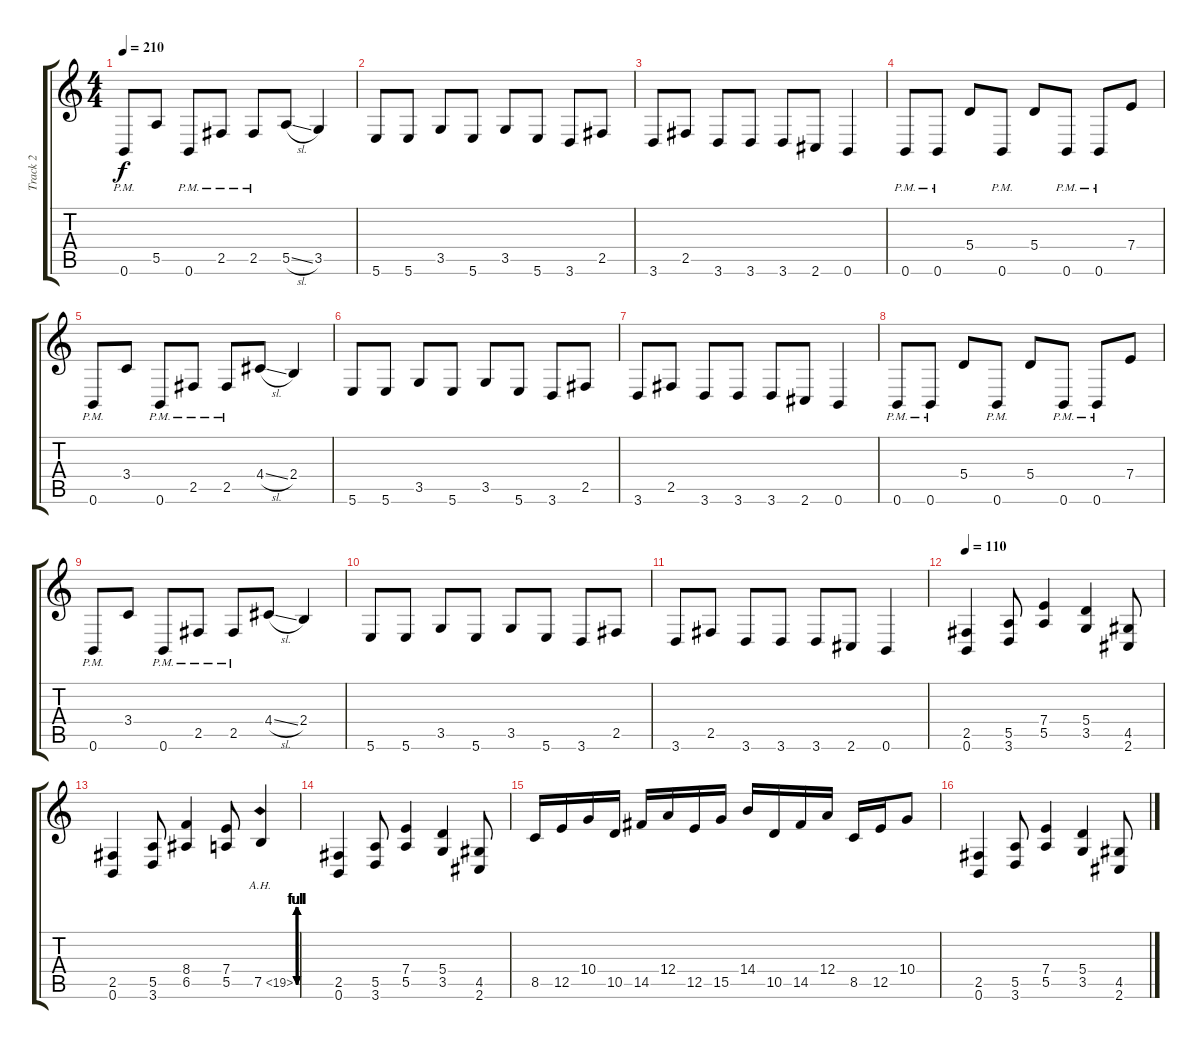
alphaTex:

\track ("Track 2" "Track 2") {instrument distortionguitar}
\staff {score tabs}
\tuning (B3 Gb3 D3 A2 E2 B1) {hide}
\ts (4 4)
\tempo 210
\clef g2
\ks c
0.6{pm}.8{dy f} 5.5.8 0.6{pm}.8 2.5{pm}.8 2.5{pm}.8 5.5{sl}.8 3.5.4 |
5.6.8 5.6.8 3.5.8 5.6.8 3.5.8 5.6.8 3.6.8 2.5.8 |
3.6.8 2.5.8 3.6.8 3.6.8 3.6.8 2.6.8 0.6.4 |
0.6{pm}.8 0.6{pm}.8 5.4.8 0.6{pm}.8 5.4.8 0.6{pm}.8 0.6{pm}.8 7.4.8 |
0.6{pm}.8 3.4.8 0.6{pm}.8 2.5{pm}.8 2.5{pm}.8 4.4{sl}.8 2.4.4 |
5.6.8 5.6.8 3.5.8 5.6.8 3.5.8 5.6.8 3.6.8 2.5.8 |
3.6.8 2.5.8 3.6.8 3.6.8 3.6.8 2.6.8 0.6.4 |
0.6{pm}.8 0.6{pm}.8 5.4.8 0.6{pm}.8 5.4.8 0.6{pm}.8 0.6{pm}.8 7.4.8 |
0.6{pm}.8 3.4.8 0.6{pm}.8 2.5{pm}.8 2.5{pm}.8 4.4{sl}.8 2.4.4 |
5.6.8 5.6.8 3.5.8 5.6.8 3.5.8 5.6.8 3.6.8 2.5.8 |
3.6.8 2.5.8 3.6.8 3.6.8 3.6.8 2.6.8 0.6.4 |
\tempo 110
(2.5 0.6).4 (5.5 3.6).8 (7.4 5.5).4 (5.4 3.5).4 (4.5 2.6).8 |
(2.5 0.6).4 (5.5 3.6).8 (8.4 6.5).4 (7.4 5.5).8 7.5{be (custom 0 0 10 4 15 0 21 4 25 0 33 4 36 0 42 4 46 0 53 4 60 4) ah 12}.4 |
(2.5 0.6).4 (5.5 3.6).8 (7.4 5.5).4 (5.4 3.5).4 (4.5 2.6).8 |
8.5.16 12.5.16 10.4.16 10.5.16 14.5.16 12.4.16 12.5.16 15.5.16 14.4.16 10.5.16 14.5.16 12.4.16 8.5.16 12.5.16 10.4.8 |
(2.5 0.6).4 (5.5 3.6).8 (7.4 5.5).4 (5.4 3.5).4 (4.5 2.6).8
